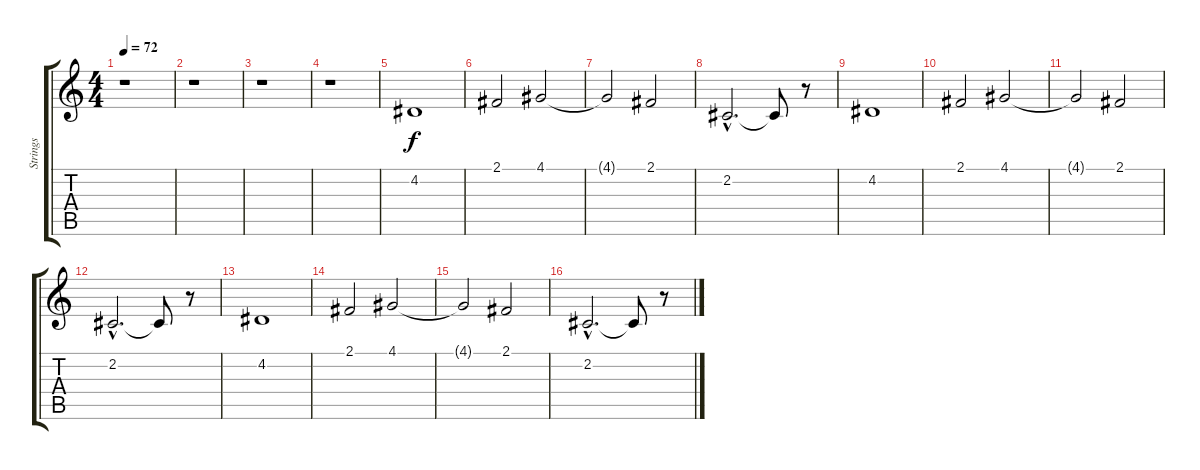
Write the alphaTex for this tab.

\track ("Strings " "Strings ") {instrument stringensemble1}
\staff {score tabs}
\tuning (E4 B3 G3 D3 A2 E2) {hide}
\ts (4 4)
\tempo 72
\clef g2
\ks c
r.1{dy f} |
r.1 |
r.1 |
r.1 |
4.2.1 |
2.1.2 4.1.2 |
4.1{t}.2 2.1.2 |
2.2{hac}.2{d} 2.2{t}.8 r.8 |
4.2.1 |
2.1.2 4.1.2 |
4.1{t}.2 2.1.2 |
2.2{hac}.2{d} 2.2{t}.8 r.8 |
4.2.1 |
2.1.2 4.1.2 |
4.1{t}.2 2.1.2 |
2.2{hac}.2{d} 2.2{t}.8 r.8
